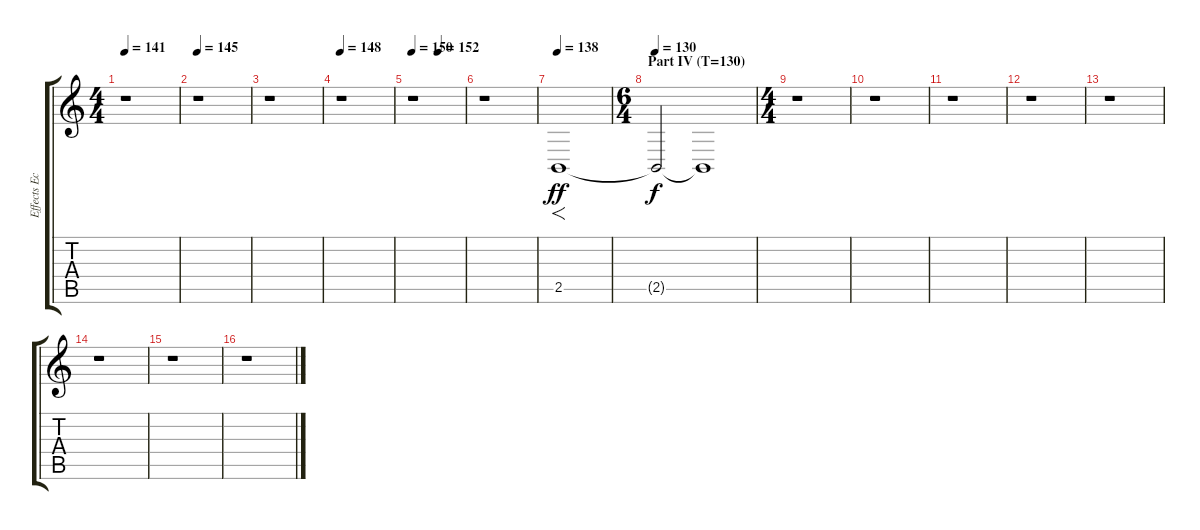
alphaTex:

\track ("Effects Echo Right" "Effects Ec") {instrument shamisen}
\staff {score tabs}
\tuning (E4 B3 G3 D3 A2 E2) {hide}
\ts (4 4)
\tempo 141
\clef g2
\ks c
r.1{dy p} |
\tempo 145
r.1 |
r.1 |
\tempo 148
r.1 |
\tempo 150
\tempo (152 0.5)
r.1 |
r.1 |
\tempo 138
2.5.1{f dy ff volume 11 instrument tuba} |
\ts (6 4)
\section ("" "Part IV (T=130)")
\tempo 130
2.5{t}.2{dy f volume 3} 2.5{t}.1 |
\ts (4 4)
r.1{volume 13 instrument shamisen} |
r.1 |
r.1 |
r.1 |
r.1 |
r.1 |
r.1 |
r.1
